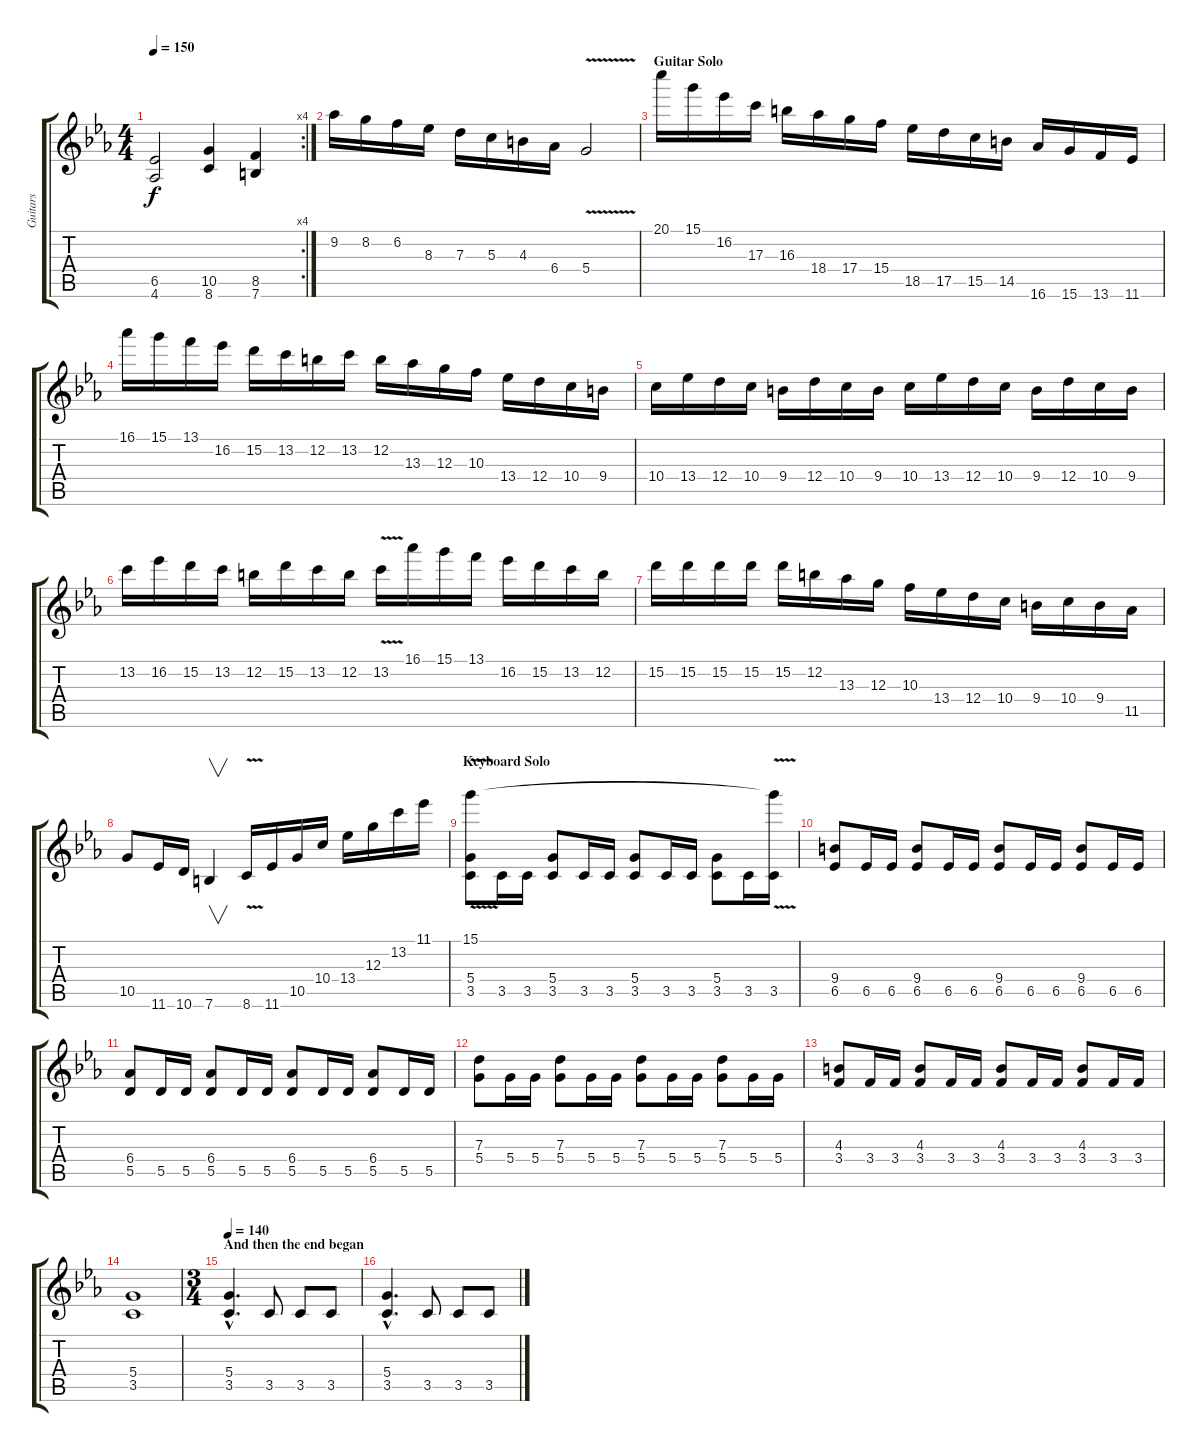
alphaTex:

\track ("Guitars" "Guitars") {instrument overdrivenguitar}
\staff {score tabs}
\tuning (E4 B3 G3 D3 A2 E2) {hide}
\rc 4
\ts (4 4)
\tempo 150
\clef g2
\ks cminor
(6.5 4.6).2{dy f} (10.5 8.6).4 (8.5 7.6).4 |
9.2.16 8.2.16 6.2.16 8.3.16 7.3.16 5.3.16 4.3.16 6.4.16 5.4{v}.2 |
\section ("" "Guitar Solo")
20.1.16{volume 12} 15.1.16 16.2.16 17.3.16 16.3.16 18.4.16 17.4.16 15.4.16 18.5.16 17.5.16 15.5.16 14.5.16 16.6.16 15.6.16 13.6.16 11.6.16 |
16.1.16 15.1.16 13.1.16 16.2.16 15.2.16 13.2.16 12.2.16 13.2.16 12.2.16 13.3.16 12.3.16 10.3.16 13.4.16 12.4.16 10.4.16 9.4.16 |
10.4.16 13.4.16 12.4.16 10.4.16 9.4.16 12.4.16 10.4.16 9.4.16 10.4.16 13.4.16 12.4.16 10.4.16 9.4.16 12.4.16 10.4.16 9.4.16 |
13.2.16 16.2.16 15.2.16 13.2.16 12.2.16 15.2.16 13.2.16 12.2.16 13.2{v}.16 16.1.16 15.1.16 13.1.16 16.2.16 15.2.16 13.2.16 12.2.16 |
15.2.16 15.2.16 15.2.16 15.2.16 15.2.16 12.2.16 13.3.16 12.3.16 10.3.16 13.4.16 12.4.16 10.4.16 9.4.16 10.4.16 9.4.16 11.5.16 |
10.5.8 11.6.16 10.6.16 7.6.4{v} 8.6{v}.16 11.6.16 10.5.16 10.4.16 13.4.16 12.3.16 13.2.16 11.1.16 |
\section ("" "Keyboard Solo")
(15.1{v} 5.4 3.5).8{volume 10} 3.5.16 3.5.16 (5.4 3.5).8 3.5.16 3.5.16 (5.4 3.5).8 3.5.16 3.5.16 (5.4 3.5).8 3.5.16 (15.1{t} 3.5).16 |
(9.4 6.5).8 6.5.16 6.5.16 (9.4 6.5).8 6.5.16 6.5.16 (9.4 6.5).8 6.5.16 6.5.16 (9.4 6.5).8 6.5.16 6.5.16 |
(6.4 5.5).8 5.5.16 5.5.16 (6.4 5.5).8 5.5.16 5.5.16 (6.4 5.5).8 5.5.16 5.5.16 (6.4 5.5).8 5.5.16 5.5.16 |
(7.3 5.4).8 5.4.16 5.4.16 (7.3 5.4).8 5.4.16 5.4.16 (7.3 5.4).8 5.4.16 5.4.16 (7.3 5.4).8 5.4.16 5.4.16 |
(4.3 3.4).8 3.4.16 3.4.16 (4.3 3.4).8 3.4.16 3.4.16 (4.3 3.4).8 3.4.16 3.4.16 (4.3 3.4).8 3.4.16 3.4.16 |
(5.4 3.5).1 |
\ts (3 4)
\section ("" "And then the end began")
\tempo 140
(5.4{hac} 3.5{hac}).4{d} 3.5.8 3.5.8 3.5.8 |
(5.4{hac} 3.5{hac}).4{d} 3.5.8 3.5.8 3.5.8
